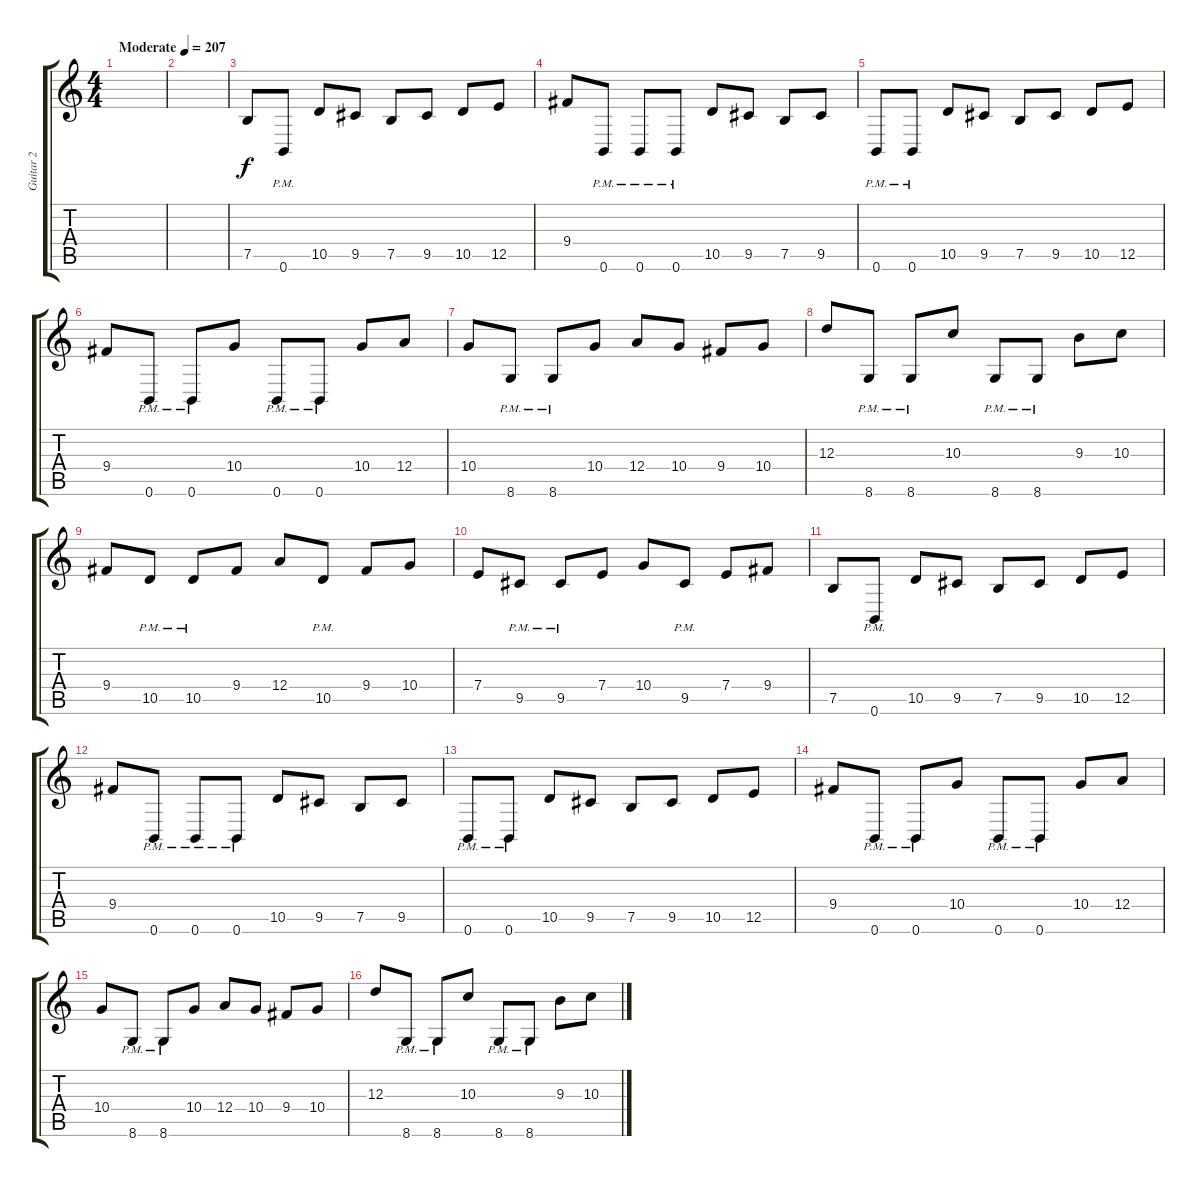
\track ("Guitar 2" "Guitar 2") {instrument distortionguitar}
\staff {score tabs}
\tuning (B3 Gb3 D3 A2 E2 B1) {hide}
\ts (4 4)
\tempo (207 "Moderate")
\clef g2
\ks c
|
|
7.5.8 0.6{pm}.8 10.5.8 9.5.8 7.5.8 9.5.8 10.5.8 12.5.8 |
9.4.8 0.6{pm}.8 0.6{pm}.8 0.6{pm}.8 10.5.8 9.5.8 7.5.8 9.5.8 |
0.6{pm}.8 0.6{pm}.8 10.5.8 9.5.8 7.5.8 9.5.8 10.5.8 12.5.8 |
9.4.8 0.6{pm}.8 0.6{pm}.8 10.4.8 0.6{pm}.8 0.6{pm}.8 10.4.8 12.4.8 |
10.4.8 8.6{pm}.8 8.6{pm}.8 10.4.8 12.4.8 10.4.8 9.4.8 10.4.8 |
12.3.8 8.6{pm}.8 8.6{pm}.8 10.3.8 8.6{pm}.8 8.6{pm}.8 9.3.8 10.3.8 |
9.4.8 10.5{pm}.8 10.5{pm}.8 9.4.8 12.4.8 10.5{pm}.8 9.4.8 10.4.8 |
7.4.8 9.5{pm}.8 9.5{pm}.8 7.4.8 10.4.8 9.5{pm}.8 7.4.8 9.4.8 |
7.5.8 0.6{pm}.8 10.5.8 9.5.8 7.5.8 9.5.8 10.5.8 12.5.8 |
9.4.8 0.6{pm}.8 0.6{pm}.8 0.6{pm}.8 10.5.8 9.5.8 7.5.8 9.5.8 |
0.6{pm}.8 0.6{pm}.8 10.5.8 9.5.8 7.5.8 9.5.8 10.5.8 12.5.8 |
9.4.8 0.6{pm}.8 0.6{pm}.8 10.4.8 0.6{pm}.8 0.6{pm}.8 10.4.8 12.4.8 |
10.4.8 8.6{pm}.8 8.6{pm}.8 10.4.8 12.4.8 10.4.8 9.4.8 10.4.8 |
12.3.8 8.6{pm}.8 8.6{pm}.8 10.3.8 8.6{pm}.8 8.6{pm}.8 9.3.8 10.3.8
